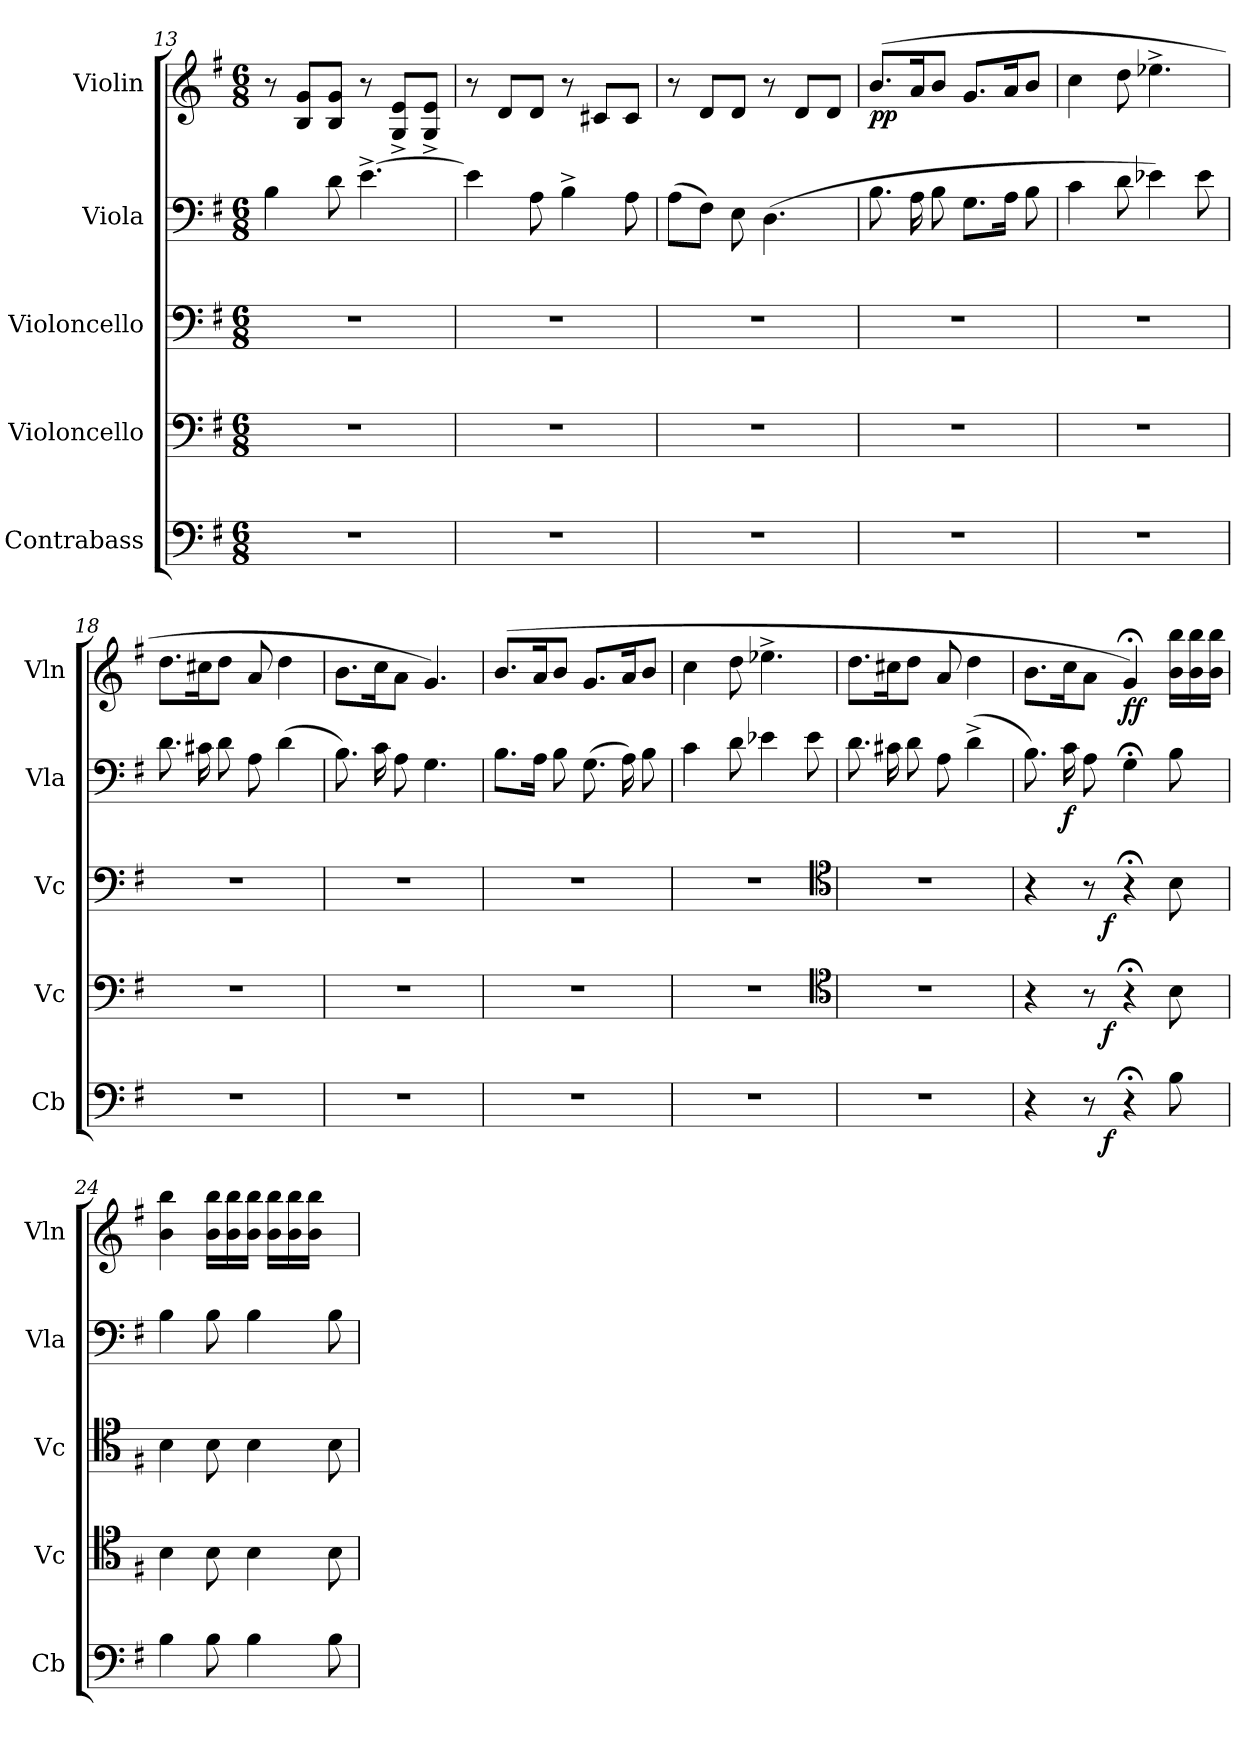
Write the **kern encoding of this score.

**kern	**dynam	**kern	**dynam	**kern	**dynam	**kern	**dynam	**kern	**dynam
*part5	*part5	*part4	*part4	*part3	*part3	*part2	*part2	*part1	*part1
*staff5	*staff5	*staff4	*staff4	*staff3	*staff3	*staff2	*staff2	*staff1	*staff1
*I"Contrabass	*	*I"Violoncello	*	*I"Violoncello	*	*I"Viola	*	*I"Violin	*
*I'Cb	*	*I'Vc	*	*I'Vc	*	*I'Vla	*	*I'Vln	*
*clefF4	*	*clefF4	*	*clefF4	*	*clefF4	*	*clefG2	*
*ITrd7c12	*	*	*	*	*	*	*	*	*
*k[f#]	*	*k[f#]	*	*k[f#]	*	*k[f#]	*	*k[f#]	*
*M6/8	*	*M6/8	*	*M6/8	*	*M6/8	*	*M6/8	*
=13	=13	=13	=13	=13	=13	=13	=13	=13	=13
2.r	.	2.r	.	2.r	.	4B\	.	8r	.
.	.	.	.	.	.	.	.	8B/ 8g/L	.
.	.	.	.	.	.	8d\	.	8B/ 8g/J	.
.	.	.	.	.	.	[4.e^\	.	8r	.
.	.	.	.	.	.	.	.	8G^/ 8e^/L	.
.	.	.	.	.	.	.	.	8G^/ 8e^/J	.
=14	=14	=14	=14	=14	=14	=14	=14	=14	=14
2.r	.	2.r	.	2.r	.	4e\]	.	8r	.
.	.	.	.	.	.	.	.	8d/L	.
.	.	.	.	.	.	8A\	.	8d/J	.
.	.	.	.	.	.	4B^\	.	8r	.
.	.	.	.	.	.	.	.	8c#X/L	.
.	.	.	.	.	.	8A\	.	8c#/J	.
=15	=15	=15	=15	=15	=15	=15	=15	=15	=15
2.r	.	2.r	.	2.r	.	(>8A\L	.	8r	.
.	.	.	.	.	.	8F#\J)	.	8d/L	.
.	.	.	.	.	.	8E\	.	8d/J	.
.	.	.	.	.	.	(>4.D\	.	8r	.
.	.	.	.	.	.	.	.	8d/L	.
.	.	.	.	.	.	.	.	8d/J	.
!!LO:LB:g=z
=16	=16	=16	=16	=16	=16	=16	=16	=16	=16
!	!	!	!	!	!	!	!	!	!LO:DY:b
2.r	.	2.r	.	2.r	.	8.B\	.	(>8.b/L	pp
.	.	.	.	.	.	16A\	.	16a/k	.
.	.	.	.	.	.	8B\	.	8b/J	.
.	.	.	.	.	.	8.G\L	.	8.g/L	.
.	.	.	.	.	.	16A\Jk	.	16a/k	.
.	.	.	.	.	.	8B\	.	8b/J	.
=17	=17	=17	=17	=17	=17	=17	=17	=17	=17
2.r	.	2.r	.	2.r	.	4c\	.	4cc\	.
.	.	.	.	.	.	8d\	.	8dd\	.
.	.	.	.	.	.	4e-X\)	.	4.ee-X^\	.
.	.	.	.	.	.	8e-\	.	.	.
=18	=18	=18	=18	=18	=18	=18	=18	=18	=18
2.r	.	2.r	.	2.r	.	8.d\	.	8.dd\L	.
.	.	.	.	.	.	16c#X\	.	16cc#X\k	.
.	.	.	.	.	.	8d\	.	8dd\J	.
.	.	.	.	.	.	8A\	.	8a/	.
.	.	.	.	.	.	(>4d\	.	4dd\	.
=19	=19	=19	=19	=19	=19	=19	=19	=19	=19
2.r	.	2.r	.	2.r	.	8.B\)	.	8.b\L	.
.	.	.	.	.	.	16c\	.	16cc\k	.
.	.	.	.	.	.	8A\	.	8a\J	.
.	.	.	.	.	.	4.G\	.	4.g/)	.
=20	=20	=20	=20	=20	=20	=20	=20	=20	=20
2.r	.	2.r	.	2.r	.	8.B\L	.	(>8.b/L	.
.	.	.	.	.	.	16A\Jk	.	16a/k	.
.	.	.	.	.	.	8B\	.	8b/J	.
.	.	.	.	.	.	(>8.G\	.	8.g/L	.
.	.	.	.	.	.	16A\)	.	16a/k	.
.	.	.	.	.	.	8B\	.	8b/J	.
=21	=21	=21	=21	=21	=21	=21	=21	=21	=21
2.r	.	2.r	.	2.r	.	4c\	.	4cc\	.
.	.	.	.	.	.	8d\	.	8dd\	.
.	.	.	.	.	.	4e-X\	.	4.ee-X^\	.
.	.	.	.	.	.	8e-\	.	.	.
*	*	*clefC4	*	*clefC4	*	*	*	*	*
!!LO:PB:g=z
=22	=22	=22	=22	=22	=22	=22	=22	=22	=22
2.r	.	2.r	.	2.r	.	8.d\	.	8.dd\L	.
.	.	.	.	.	.	16c#X\	.	16cc#X\k	.
.	.	.	.	.	.	8d\	.	8dd\J	.
.	.	.	.	.	.	8A\	.	8a/	.
.	.	.	.	.	.	(>4d^\	.	4dd\	.
=23	=23	=23	=23	=23	=23	=23	=23	=23	=23
*^	*	*^	*	*^	*	*	*	*	*
4r	4ryy	.	4r	4ryy	.	4r	4ryy	.	8.B\)	.	8.b\L	.
!	!	!	!	!	!	!	!	!	!	!LO:DY:b	!	!
.	.	.	.	.	.	.	.	.	16c\	f	16cc\k	.
8r	16ryy	.	8r	16ryy	.	8r	16ryy	.	8A\	.	8a\J	.
!	!	!LO:DY:b	!	!	!LO:DY:b	!	!	!LO:DY:b	!	!	!	!
.	2ryy	f	.	2ryy	f	.	2ryy	f	.	.	.	.
!	!	!	!	!	!	!	!	!	!	!	!	!LO:DY:b
4r;<	.	.	4r;<	.	.	4r;<	.	.	4G;<\	.	4g;</)	ff
8BB\	.	.	8B\	.	.	8B\	.	.	8B\	.	16b\ 16bb\LL	.
.	.	.	.	.	.	.	.	.	.	.	16b\ 16bb\	.
16ryy	.	.	16ryy	.	.	16ryy	.	.	16ryy	.	16b\ 16bb\JJ	.
*v	*v	*	*	*	*	*v	*v	*	*	*	*	*
*	*	*v	*v	*	*	*	*	*	*	*
=24	=24	=24	=24	=24	=24	=24	=24	=24	=24
4BB\	.	4B\	.	4B\	.	4B\	.	4b\ 4bb\	.
8BB\	.	8B\	.	8B\	.	8B\	.	16b\ 16bb\LL	.
.	.	.	.	.	.	.	.	16b\ 16bb\	.
4BB\	.	4B\	.	4B\	.	4B\	.	16b\ 16bb\JJ	.
.	.	.	.	.	.	.	.	16b\ 16bb\LL	.
.	.	.	.	.	.	.	.	16b\ 16bb\	.
.	.	.	.	.	.	.	.	16b\ 16bb\JJ	.
8BB\	.	8B\	.	8B\	.	8B\	.	8ryy	.
=	=	=	=	=	=	=	=	=	=
*-	*-	*-	*-	*-	*-	*-	*-	*-	*-
